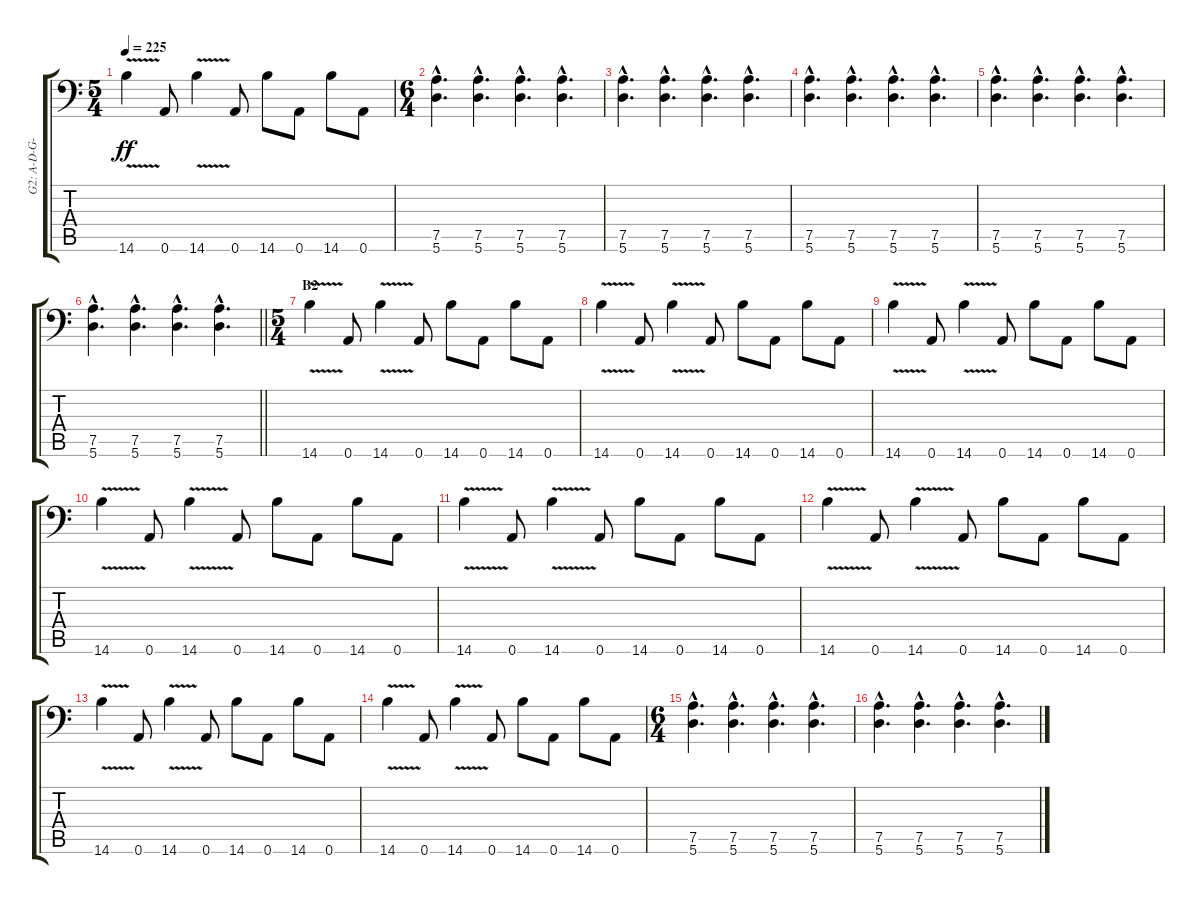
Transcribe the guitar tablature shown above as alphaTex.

\track ("G2: A-D-G-C-E-A" "G2: A-D-G-") {instrument distortionguitar}
\staff {score tabs}
\tuning (A3 E3 C3 G2 D2 A1) {hide}
\ts (5 4)
\tempo 225
\clef f4
\ks c
14.6{v}.4{dy ff} 0.6.8 14.6{v}.4 0.6.8 14.6.8 0.6.8 14.6.8 0.6.8 |
\ts (6 4)
(7.5{hac} 5.6{hac}).4{d} (7.5{hac} 5.6{hac}).4{d} (7.5{hac} 5.6{hac}).4{d} (7.5{hac} 5.6{hac}).4{d} |
(7.5{hac} 5.6{hac}).4{d} (7.5{hac} 5.6{hac}).4{d} (7.5{hac} 5.6{hac}).4{d} (7.5{hac} 5.6{hac}).4{d} |
(7.5{hac} 5.6{hac}).4{d} (7.5{hac} 5.6{hac}).4{d} (7.5{hac} 5.6{hac}).4{d} (7.5{hac} 5.6{hac}).4{d} |
(7.5{hac} 5.6{hac}).4{d} (7.5{hac} 5.6{hac}).4{d} (7.5{hac} 5.6{hac}).4{d} (7.5{hac} 5.6{hac}).4{d} |
\barLineRight lightlight
(7.5{hac} 5.6{hac}).4{d} (7.5{hac} 5.6{hac}).4{d} (7.5{hac} 5.6{hac}).4{d} (7.5{hac} 5.6{hac}).4{d} |
\ts (5 4)
\section ("" "B2")
14.6{v}.4 0.6.8 14.6{v}.4 0.6.8 14.6.8 0.6.8 14.6.8 0.6.8 |
14.6{v}.4 0.6.8 14.6{v}.4 0.6.8 14.6.8 0.6.8 14.6.8 0.6.8 |
14.6{v}.4 0.6.8 14.6{v}.4 0.6.8 14.6.8 0.6.8 14.6.8 0.6.8 |
14.6{v}.4 0.6.8 14.6{v}.4 0.6.8 14.6.8 0.6.8 14.6.8 0.6.8 |
14.6{v}.4 0.6.8 14.6{v}.4 0.6.8 14.6.8 0.6.8 14.6.8 0.6.8 |
14.6{v}.4 0.6.8 14.6{v}.4 0.6.8 14.6.8 0.6.8 14.6.8 0.6.8 |
14.6{v}.4 0.6.8 14.6{v}.4 0.6.8 14.6.8 0.6.8 14.6.8 0.6.8 |
14.6{v}.4 0.6.8 14.6{v}.4 0.6.8 14.6.8 0.6.8 14.6.8 0.6.8 |
\ts (6 4)
(7.5{hac} 5.6{hac}).4{d} (7.5{hac} 5.6{hac}).4{d} (7.5{hac} 5.6{hac}).4{d} (7.5{hac} 5.6{hac}).4{d} |
(7.5{hac} 5.6{hac}).4{d} (7.5{hac} 5.6{hac}).4{d} (7.5{hac} 5.6{hac}).4{d} (7.5{hac} 5.6{hac}).4{d}
